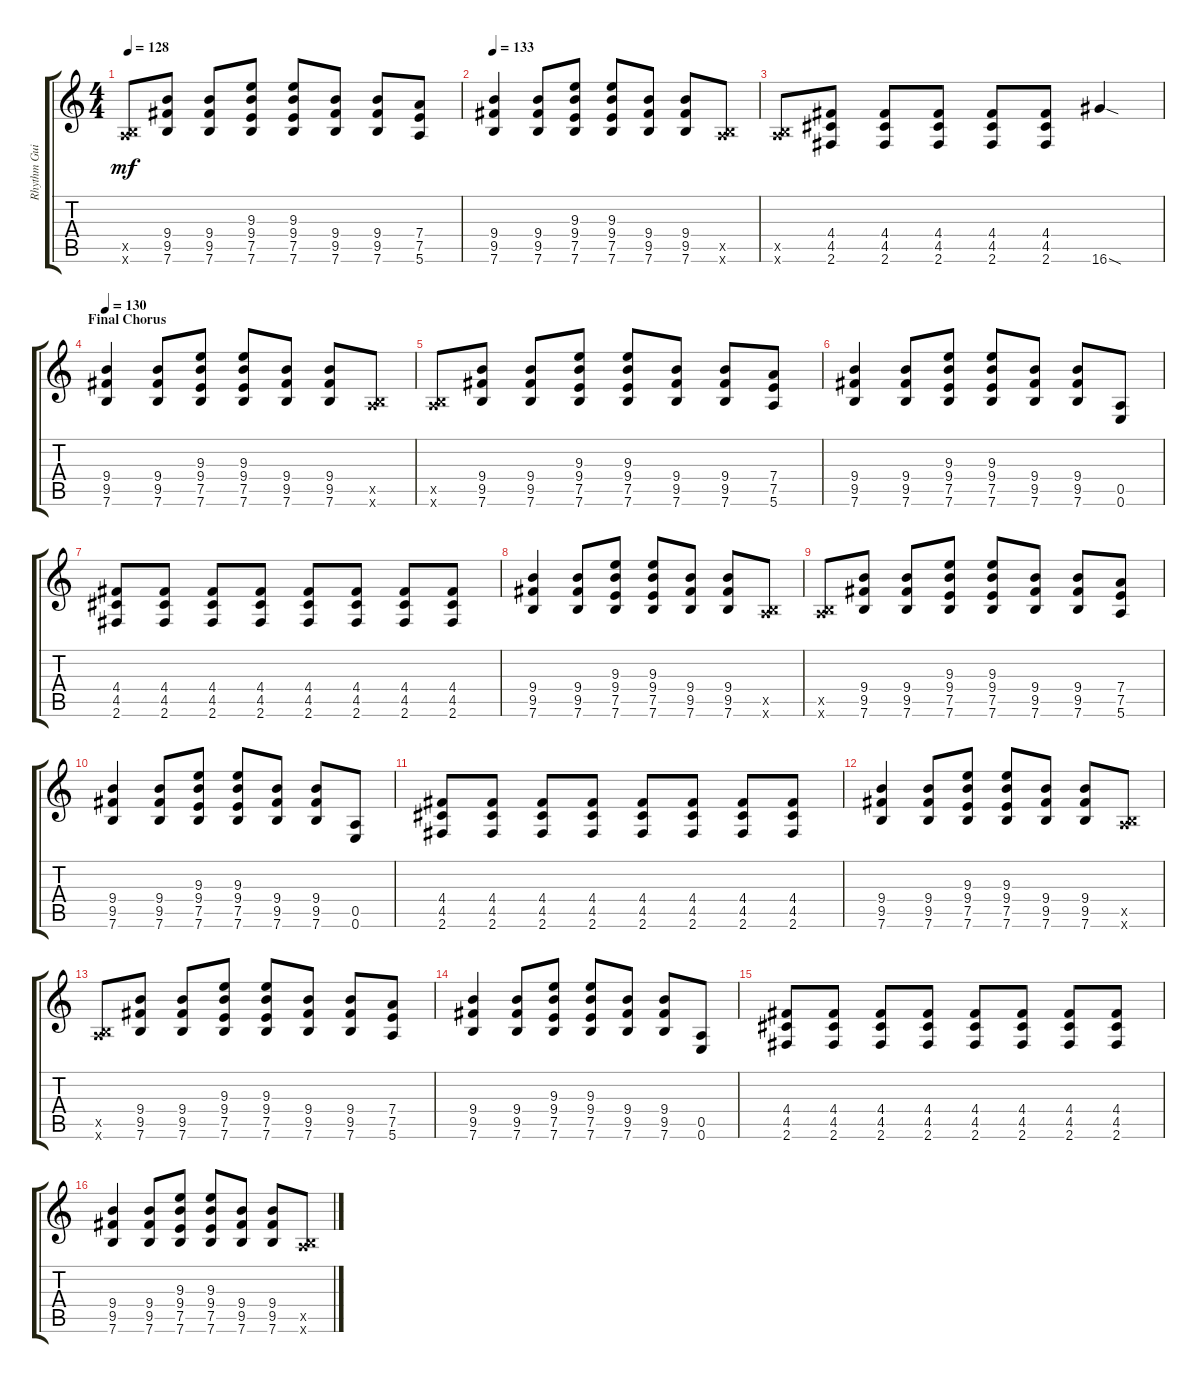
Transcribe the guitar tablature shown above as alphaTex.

\track ("Rhythm Guitar" "Rhythm Gui") {mute instrument overdrivenguitar}
\staff {score tabs}
\tuning (E4 B3 G3 D3 A2 E2) {hide}
\ts (4 4)
\tempo 128
\clef g2
\ks c
(0.5{x} 7.6{x}).8{dy mf} (9.4 9.5 7.6).8 (9.4 9.5 7.6).8 (9.3 9.4 7.5 7.6).8 (9.3 9.4 7.5 7.6).8 (9.4 9.5 7.6).8 (9.4 9.5 7.6).8 (7.4 7.5 5.6).8 |
\tempo 133
(9.4 9.5 7.6).4 (9.4 9.5 7.6).8 (9.3 9.4 7.5 7.6).8 (9.3 9.4 7.5 7.6).8 (9.4 9.5 7.6).8 (9.4 9.5 7.6).8 (0.5{x} 7.6{x}).8 |
(0.5{x} 7.6{x}).8 (4.4 4.5 2.6).8 (4.4 4.5 2.6).8 (4.4 4.5 2.6).8 (4.4 4.5 2.6).8 (4.4 4.5 2.6).8 16.6{sod}.4 |
\section ("" "Final Chorus")
\tempo 130
(9.4 9.5 7.6).4 (9.4 9.5 7.6).8 (9.3 9.4 7.5 7.6).8 (9.3 9.4 7.5 7.6).8 (9.4 9.5 7.6).8 (9.4 9.5 7.6).8 (0.5{x} 7.6{x}).8 |
(0.5{x} 7.6{x}).8 (9.4 9.5 7.6).8 (9.4 9.5 7.6).8 (9.3 9.4 7.5 7.6).8 (9.3 9.4 7.5 7.6).8 (9.4 9.5 7.6).8 (9.4 9.5 7.6).8 (7.4 7.5 5.6).8 |
(9.4 9.5 7.6).4 (9.4 9.5 7.6).8 (9.3 9.4 7.5 7.6).8 (9.3 9.4 7.5 7.6).8 (9.4 9.5 7.6).8 (9.4 9.5 7.6).8 (0.5 0.6).8 |
(4.4 4.5 2.6).8 (4.4 4.5 2.6).8 (4.4 4.5 2.6).8 (4.4 4.5 2.6).8 (4.4 4.5 2.6).8 (4.4 4.5 2.6).8 (4.4 4.5 2.6).8 (4.4 4.5 2.6).8 |
(9.4 9.5 7.6).4 (9.4 9.5 7.6).8 (9.3 9.4 7.5 7.6).8 (9.3 9.4 7.5 7.6).8 (9.4 9.5 7.6).8 (9.4 9.5 7.6).8 (0.5{x} 7.6{x}).8 |
(0.5{x} 7.6{x}).8 (9.4 9.5 7.6).8 (9.4 9.5 7.6).8 (9.3 9.4 7.5 7.6).8 (9.3 9.4 7.5 7.6).8 (9.4 9.5 7.6).8 (9.4 9.5 7.6).8 (7.4 7.5 5.6).8 |
(9.4 9.5 7.6).4 (9.4 9.5 7.6).8 (9.3 9.4 7.5 7.6).8 (9.3 9.4 7.5 7.6).8 (9.4 9.5 7.6).8 (9.4 9.5 7.6).8 (0.5 0.6).8 |
(4.4 4.5 2.6).8 (4.4 4.5 2.6).8 (4.4 4.5 2.6).8 (4.4 4.5 2.6).8 (4.4 4.5 2.6).8 (4.4 4.5 2.6).8 (4.4 4.5 2.6).8 (4.4 4.5 2.6).8 |
(9.4 9.5 7.6).4 (9.4 9.5 7.6).8 (9.3 9.4 7.5 7.6).8 (9.3 9.4 7.5 7.6).8 (9.4 9.5 7.6).8 (9.4 9.5 7.6).8 (0.5{x} 7.6{x}).8 |
(0.5{x} 7.6{x}).8 (9.4 9.5 7.6).8 (9.4 9.5 7.6).8 (9.3 9.4 7.5 7.6).8 (9.3 9.4 7.5 7.6).8 (9.4 9.5 7.6).8 (9.4 9.5 7.6).8 (7.4 7.5 5.6).8 |
(9.4 9.5 7.6).4 (9.4 9.5 7.6).8 (9.3 9.4 7.5 7.6).8 (9.3 9.4 7.5 7.6).8 (9.4 9.5 7.6).8 (9.4 9.5 7.6).8 (0.5 0.6).8 |
(4.4 4.5 2.6).8 (4.4 4.5 2.6).8 (4.4 4.5 2.6).8 (4.4 4.5 2.6).8 (4.4 4.5 2.6).8 (4.4 4.5 2.6).8 (4.4 4.5 2.6).8 (4.4 4.5 2.6).8 |
(9.4 9.5 7.6).4 (9.4 9.5 7.6).8 (9.3 9.4 7.5 7.6).8 (9.3 9.4 7.5 7.6).8 (9.4 9.5 7.6).8 (9.4 9.5 7.6).8 (0.5{x} 7.6{x}).8
